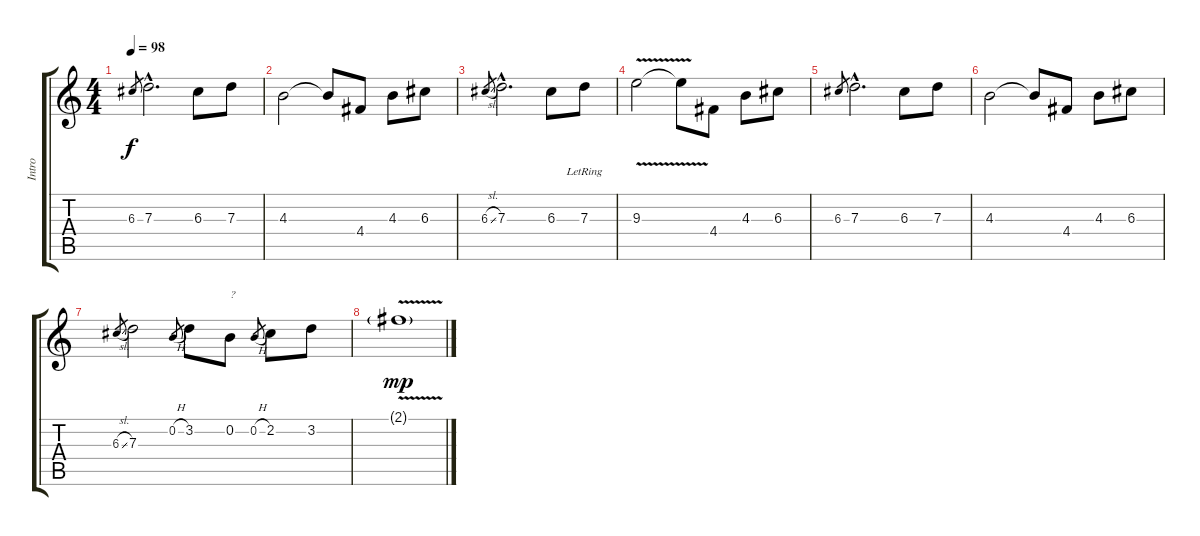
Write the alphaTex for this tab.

\track ("Intro" "Intro") {instrument electricguitarclean}
\staff {score tabs}
\tuning (E4 B3 G3 D3 A2 E2) {hide}
\ts (4 4)
\tempo 98
\clef g2
\ks c
6.3.8{gr dy f} 7.3{hac}.2{d} 6.3.8 7.3.8 |
4.3.2 4.3{t}.8 4.4.8 4.3.8 6.3.8 |
6.3{sl}.8{gr} 7.3{hac}.2{d} 6.3.8 7.3{lr}.8 |
9.3{v}.2 9.3{t}.8 4.4.8 4.3.8 6.3.8 |
6.3.8{gr} 7.3{hac}.2{d} 6.3.8 7.3.8 |
4.3.2 4.3{t}.8 4.4.8 4.3.8 6.3.8 |
6.3{sl}.8{gr} 7.3.2 0.2{h}.8{gr} 3.2.8 0.2.8{txt "?"} 0.2{h}.8{gr} 2.2.8 3.2.8 |
2.1{v g}.1{dy mp}
